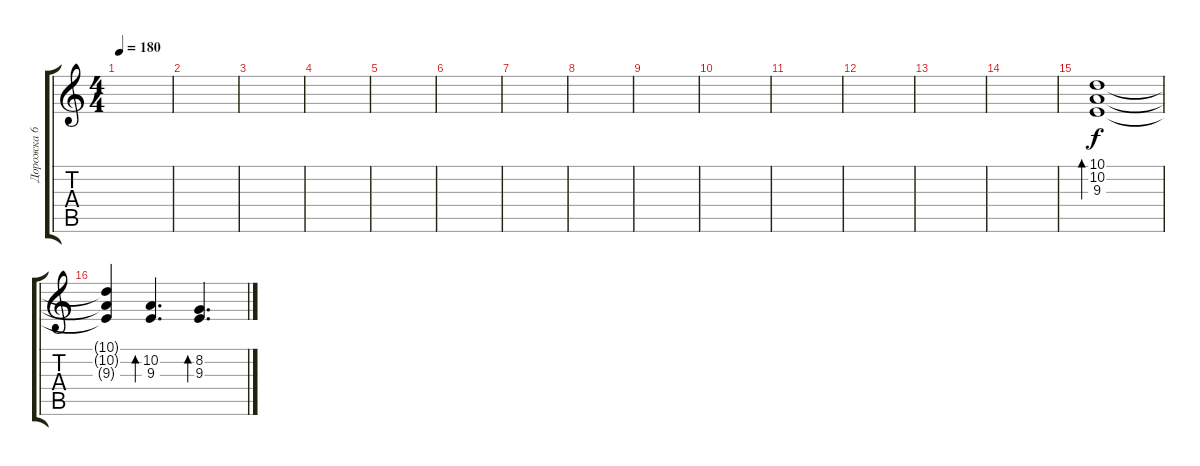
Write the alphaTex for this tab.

\track ("Дорожка 6" "Дорожка 6") {instrument stringensemble1}
\staff {score tabs}
\tuning (E4 B3 G3 D3 A2 E2) {hide}
\ts (4 4)
\tempo 180
\clef g2
\ks c
|
|
|
|
|
|
|
|
|
|
|
|
|
|
(10.1 10.2 9.3).1{bd 480 instrument electricguitarclean} |
(10.1{t} 10.2{t} 9.3{t}).4 (10.2 9.3).4{d bd 480} (8.2 9.3).4{d bd 480}
